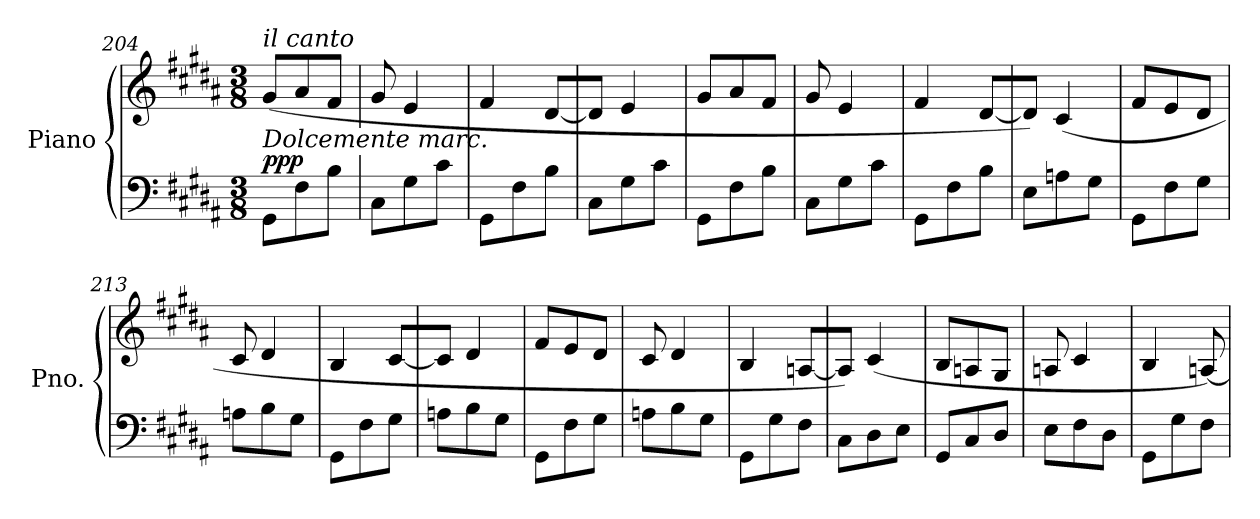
**kern	**kern	**dynam
*part1	*part1	*part1
*staff2	*staff1	*staff1/2
*I"Piano	*	*
*I'Pno.	*	*
!!LO:PB:g=z
*clefF4	*clefG2	*
*k[f#c#g#d#a#]	*k[f#c#g#d#a#]	*
*B:	*B:	*
*M3/8	*M3/8	*
*MM78	*MM78	*
=204	=204	=204
!	!LO:TX:b:i:t=Dolcemente marc.	!
!	!LO:TX:i:t=il canto	!
8GG#i\L	(8g#i/L	ppp
8F#i\	8a#i/	.
8Bi\J	8f#i/J	.
=205	=205	=205
8C#i\L	8g#i/	.
8G#i\	4ei/	.
8c#i\J	.	.
=206	=206	=206
8GG#i\L	4f#i/	.
8F#i\	.	.
8Bi\J	[<8d#i/L	.
=207	=207	=207
8C#i\L	8d#i/J]	.
8G#i\	4ei/	.
8c#i\J	.	.
=208	=208	=208
8GG#i\L	8g#i/L	.
8F#i\	8a#i/	.
8Bi\J	8f#i/J	.
=209	=209	=209
8C#i\L	8g#i/	.
8G#i\	4ei/	.
8c#i\J	.	.
=210	=210	=210
8GG#i\L	4f#i/	.
8F#i\	.	.
8Bi\J	[<8d#i/L	.
=211	=211	=211
8Ei\L	8d#i/J])	.
8Ani\	(4c#i/	.
8G#i\J	.	.
=212	=212	=212
8GG#i\L	8f#i/L	.
8F#i\	8ei/	.
8G#i\J	8d#i/J	.
!!LO:LB:g=z
=213	=213	=213
8Ani\L	8c#i/	.
8Bi\	4d#i/	.
8G#i\J	.	.
=214	=214	=214
8GG#i\L	4Bi/	.
8F#i\	.	.
8G#i\J	[<8c#i/L	.
=215	=215	=215
8Ani\L	8c#i/J]	.
8Bi\	4d#i/	.
8G#i\J	.	.
=216	=216	=216
8GG#i\L	8f#i/L	.
8F#i\	8ei/	.
8G#i\J	8d#i/J	.
=217	=217	=217
8Ani\L	8c#i/	.
8Bi\	4d#i/	.
8G#i\J	.	.
=218	=218	=218
8GG#i\L	4Bi/	.
8G#i\	.	.
8F#i\J	[<8Ani/L	.
=219	=219	=219
8C#i\L	8Ai/J])	.
8D#i\	(4c#i/	.
8Ei\J	.	.
=220	=220	=220
8GG#i/L	8Bi/L	.
8C#i/	8Ani/	.
8D#i/J	8G#i/J	.
=221	=221	=221
8Ei\L	8Ani/	.
8F#i\	4c#i/	.
8D#i\J	.	.
=222	=222	=222
8GG#i\L	4Bi/	.
8G#i\	.	.
8F#i\J	[<8Ani/)	.
=	=	=
*-	*-	*-
